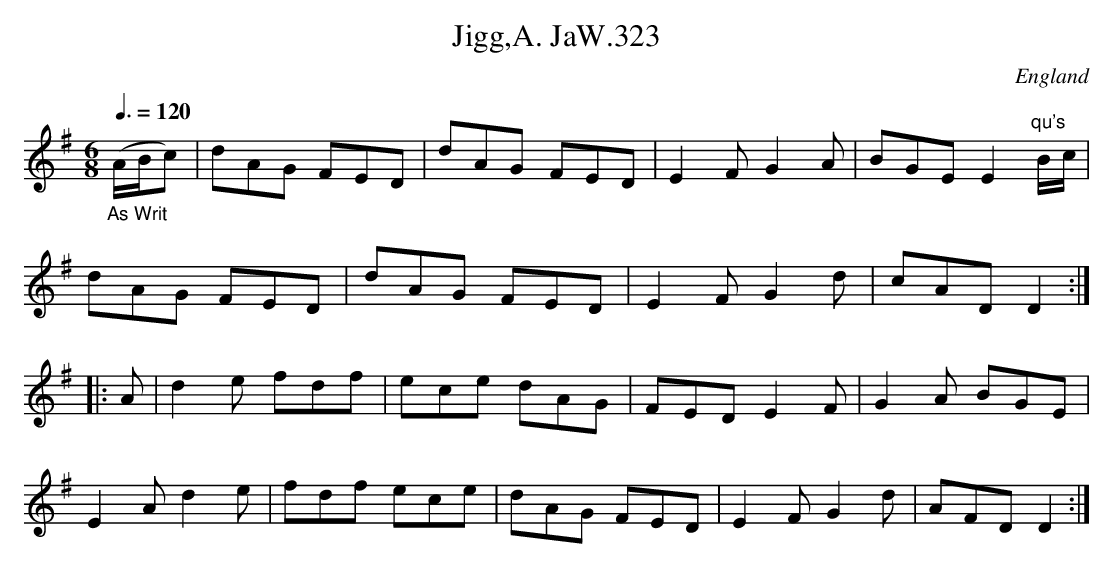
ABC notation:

X:1
T:Jigg,A. JaW.323
M:6/8
L:1/8
Q:3/8=120
O:England
K:G major
"_As Writ"(A/B/c)|dAG FED|dAG FED|E2FG2A|BGEE2"qu's"B/c/|!
dAG FED|dAG FED|E2FG2d|cADD2:|!
|:A|d2e fdf|ece dAG|FEDE2F|G2A BGE|!
E2Ad2e|fdf ece|dAG FED|E2FG2d|AFDD2:|
